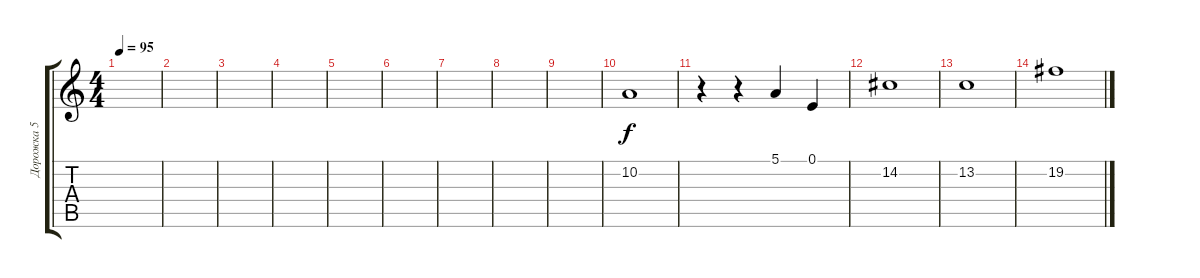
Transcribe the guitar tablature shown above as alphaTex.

\track ("Дорожка 5" "Дорожка 5") {instrument stringensemble1}
\staff {score tabs}
\tuning (E4 B3 G3 D3 A2 E2) {hide}
\ts (4 4)
\tempo 95
\clef g2
\ks c
|
|
|
|
|
|
|
|
|
10.2.1 |
r.4 r.4 5.1.4 0.1.4 |
14.2.1 |
13.2.1 |
19.2.1
